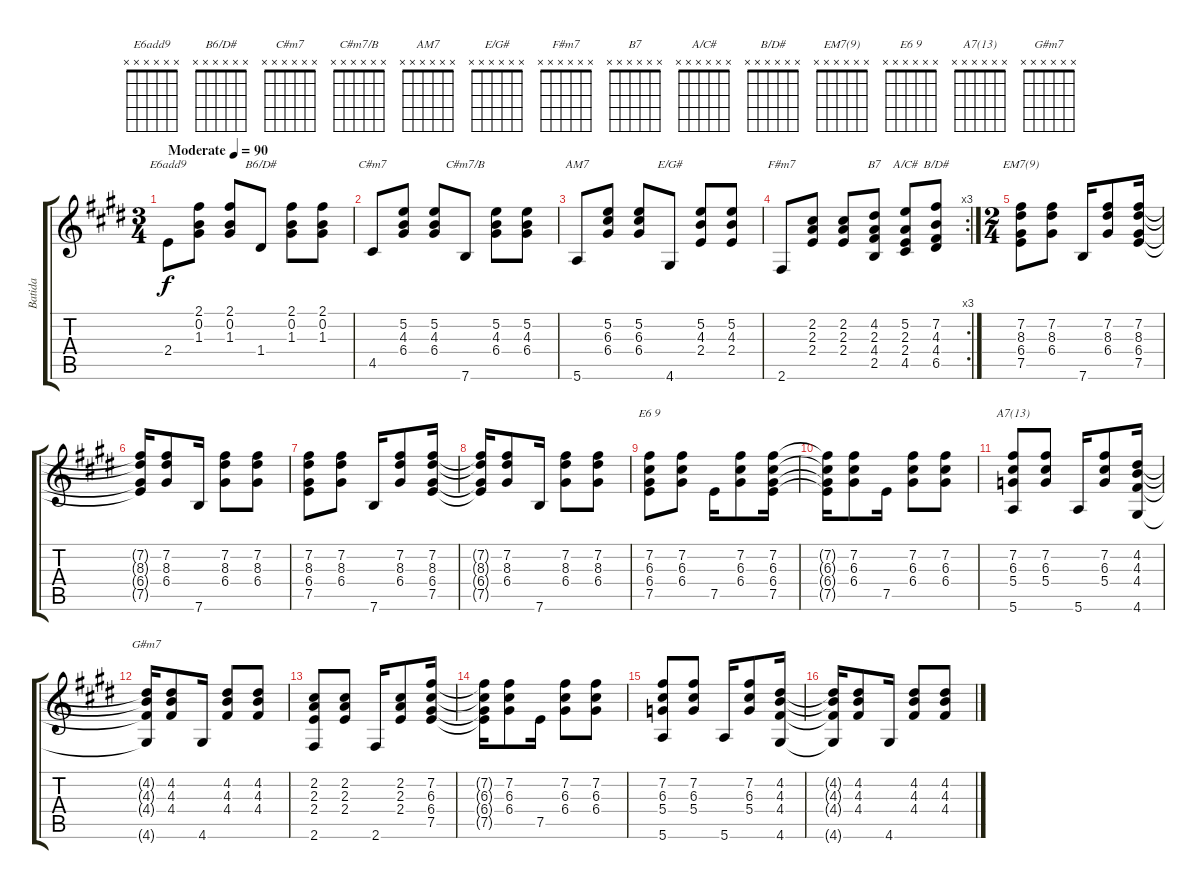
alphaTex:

\track ("Batida" "Batida") {instrument acousticguitarnylon}
\staff {score tabs}
\tuning (E4 B3 G3 D3 A2 E2) {hide}
\chord ("E6add9" x x x x x x)
\chord ("B6/D#" x x x x x x)
\chord ("C#m7" x x x x x x)
\chord ("C#m7/B" x x x x x x)
\chord ("AM7" x x x x x x)
\chord ("E/G#" x x x x x x)
\chord ("F#m7" x x x x x x)
\chord ("B7" x x x x x x)
\chord ("A/C#" x x x x x x)
\chord ("B/D#" x x x x x x)
\chord ("EM7(9)" x x x x x x)
\chord ("E6 9" x x x x x x)
\chord ("A7(13)" x x x x x x)
\chord ("G#m7" x x x x x x)
\ts (3 4)
\tempo (90 "Moderate")
\clef g2
\ks e
2.4.8{ch "E6add9" dy f instrument acousticguitarnylon} (2.1 0.2 1.3).8 (2.1 0.2 1.3).8 1.4.8{ch "B6/D#"} (2.1 0.2 1.3).8 (2.1 0.2 1.3).8 |
4.5.8{ch "C#m7"} (5.2 4.3 6.4).8 (5.2 4.3 6.4).8 7.6.8{ch "C#m7/B"} (5.2 4.3 6.4).8 (5.2 4.3 6.4).8 |
5.6.8{ch "AM7"} (5.2 6.3 6.4).8 (5.2 6.3 6.4).8 4.6.8{ch "E/G#"} (5.2 4.3 2.4).8 (5.2 4.3 2.4).8 |
\rc 3
2.6.8{ch "F#m7"} (2.2 2.3 2.4).8 (2.2 2.3 2.4).8 (4.2 2.3 4.4 2.5).8{ch "B7"} (5.2 2.3 2.4 4.5).8{ch "A/C#"} (7.2 4.3 4.4 6.5).8{ch "B/D#"} |
\ts (2 4)
(7.2 8.3 6.4 7.5).8{ch "EM7(9)"} (7.2 8.3 6.4).8 7.6.16 (7.2 8.3 6.4).8 (7.2 8.3 6.4 7.5).16 |
(7.2{t} 8.3{t} 6.4{t} 7.5{t}).16 (7.2 8.3 6.4).8 7.6.16 (7.2 8.3 6.4).8 (7.2 8.3 6.4).8 |
(7.2 8.3 6.4 7.5).8 (7.2 8.3 6.4).8 7.6.16 (7.2 8.3 6.4).8 (7.2 8.3 6.4 7.5).16 |
(7.2{t} 8.3{t} 6.4{t} 7.5{t}).16 (7.2 8.3 6.4).8 7.6.16 (7.2 8.3 6.4).8 (7.2 8.3 6.4).8 |
(7.2 6.3 6.4 7.5).8{ch "E6 9"} (7.2 6.3 6.4).8 7.5.16 (7.2 6.3 6.4).8 (7.2 6.3 6.4 7.5).16 |
(7.2{t} 6.3{t} 6.4{t} 7.5{t}).16 (7.2 6.3 6.4).8 7.5.16 (7.2 6.3 6.4).8 (7.2 6.3 6.4).8 |
(7.2 6.3 5.4 5.6).8{ch "A7(13)"} (7.2 6.3 5.4).8 5.6.16 (7.2 6.3 5.4).8 (4.2 4.3 4.4 4.6).16 |
(4.2{t} 4.3{t} 4.4{t} 4.6{t}).16{ch "G#m7"} (4.2 4.3 4.4).8 4.6.16 (4.2 4.3 4.4).8 (4.2 4.3 4.4).8 |
(2.2 2.3 2.4 2.6).8 (2.2 2.3 2.4).8 2.6.16 (2.2 2.3 2.4).8 (7.2 6.3 6.4 7.5).16 |
(7.2{t} 6.3{t} 6.4{t} 7.5{t}).16 (7.2 6.3 6.4).8 7.5.16 (7.2 6.3 6.4).8 (7.2 6.3 6.4).8 |
(7.2 6.3 5.4 5.6).8 (7.2 6.3 5.4).8 5.6.16 (7.2 6.3 5.4).8 (4.2 4.3 4.4 4.6).16 |
(4.2{t} 4.3{t} 4.4{t} 4.6{t}).16 (4.2 4.3 4.4).8 4.6.16 (4.2 4.3 4.4).8 (4.2 4.3 4.4).8
